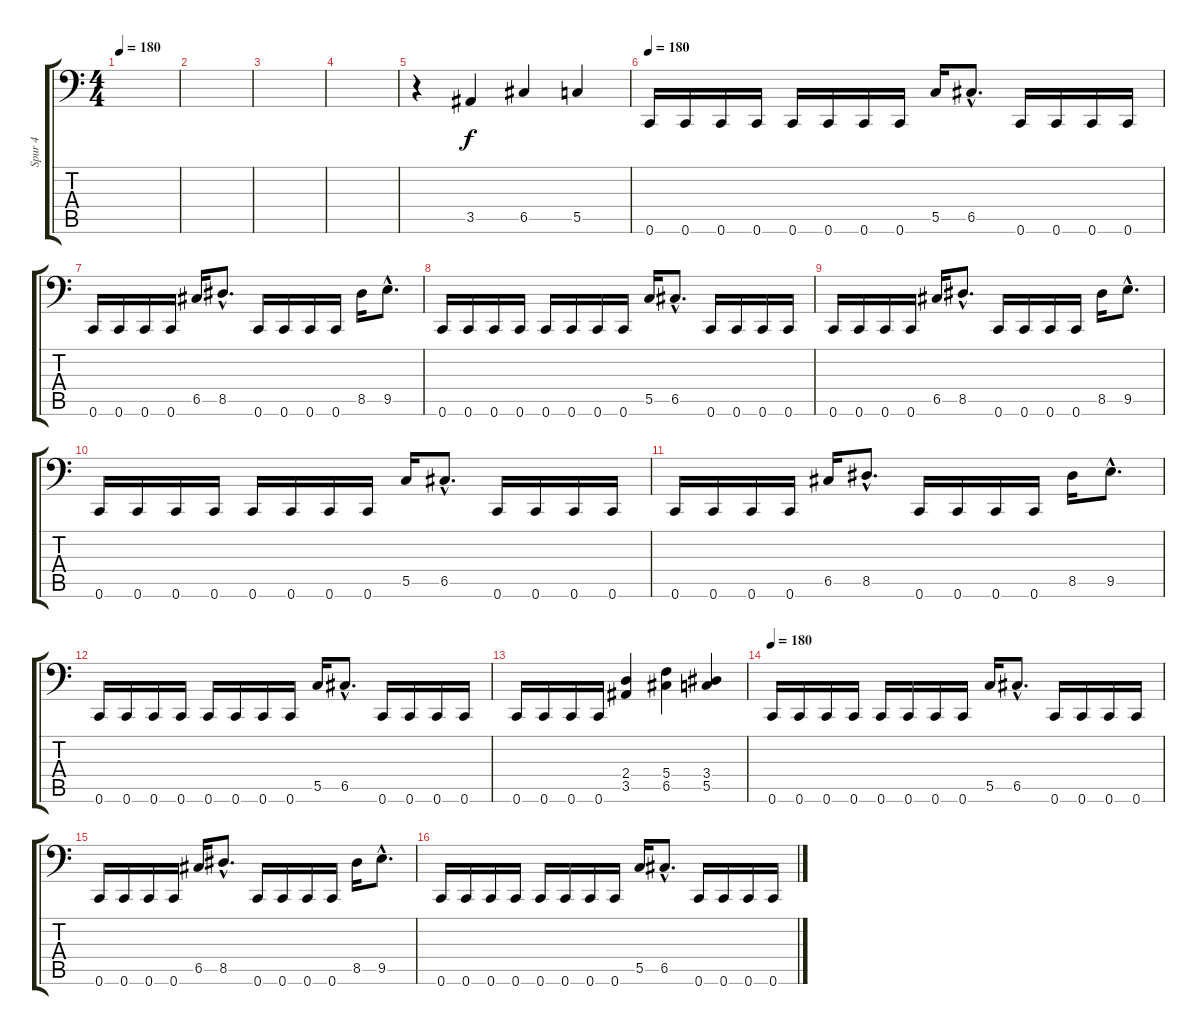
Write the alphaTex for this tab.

\track ("Spur 4" "Spur 4") {instrument acousticbass}
\staff {score tabs}
\tuning (D3 A2 F2 C2 G1 C1) {hide}
\ts (4 4)
\tempo 180
\clef f4
\ks c
|
|
|
|
r.4 3.5.4 6.5.4 5.5.4 |
\tempo 180
0.6.16 0.6.16 0.6.16 0.6.16 0.6.16 0.6.16 0.6.16 0.6.16 5.5.16 6.5{hac}.8{d} 0.6.16 0.6.16 0.6.16 0.6.16 |
0.6.16 0.6.16 0.6.16 0.6.16 6.5.16 8.5{hac}.8{d} 0.6.16 0.6.16 0.6.16 0.6.16 8.5.16 9.5{hac}.8{d} |
0.6.16 0.6.16 0.6.16 0.6.16 0.6.16 0.6.16 0.6.16 0.6.16 5.5.16 6.5{hac}.8{d} 0.6.16 0.6.16 0.6.16 0.6.16 |
0.6.16 0.6.16 0.6.16 0.6.16 6.5.16 8.5{hac}.8{d} 0.6.16 0.6.16 0.6.16 0.6.16 8.5.16 9.5{hac}.8{d} |
0.6.16 0.6.16 0.6.16 0.6.16 0.6.16 0.6.16 0.6.16 0.6.16 5.5.16 6.5{hac}.8{d} 0.6.16 0.6.16 0.6.16 0.6.16 |
0.6.16 0.6.16 0.6.16 0.6.16 6.5.16 8.5{hac}.8{d} 0.6.16 0.6.16 0.6.16 0.6.16 8.5.16 9.5{hac}.8{d} |
0.6.16 0.6.16 0.6.16 0.6.16 0.6.16 0.6.16 0.6.16 0.6.16 5.5.16 6.5{hac}.8{d} 0.6.16 0.6.16 0.6.16 0.6.16 |
0.6.16 0.6.16 0.6.16 0.6.16 (2.4 3.5).4 (5.4 6.5).4 (3.4 5.5).4 |
\tempo 180
0.6.16 0.6.16 0.6.16 0.6.16 0.6.16 0.6.16 0.6.16 0.6.16 5.5.16 6.5{hac}.8{d} 0.6.16 0.6.16 0.6.16 0.6.16 |
0.6.16 0.6.16 0.6.16 0.6.16 6.5.16 8.5{hac}.8{d} 0.6.16 0.6.16 0.6.16 0.6.16 8.5.16 9.5{hac}.8{d} |
0.6.16 0.6.16 0.6.16 0.6.16 0.6.16 0.6.16 0.6.16 0.6.16 5.5.16 6.5{hac}.8{d} 0.6.16 0.6.16 0.6.16 0.6.16
